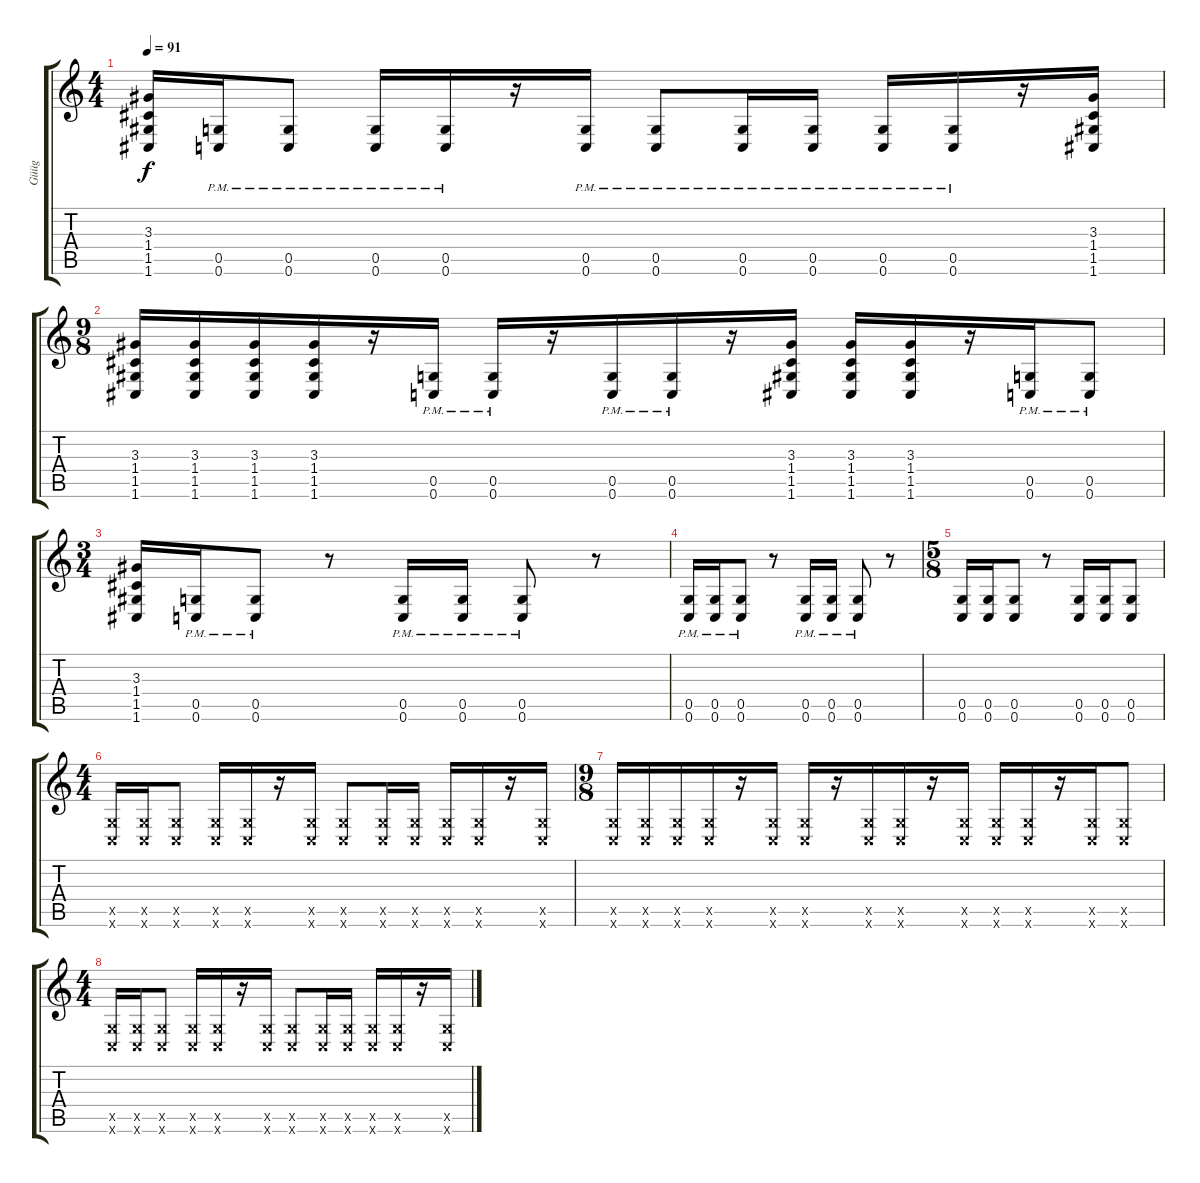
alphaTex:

\track ("Güüg" "Güüg") {instrument distortionguitar}
\staff {score tabs}
\tuning (D4 A3 F3 C3 G2 C2) {hide}
\ts (4 4)
\tempo 91
\clef g2
\ks c
(3.3 1.4 1.5 1.6).16{dy f} (0.5{pm} 0.6{pm}).16 (0.5{pm} 0.6{pm}).8 (0.5{pm} 0.6{pm}).16 (0.5{pm} 0.6{pm}).16 r.16 (0.5{pm} 0.6{pm}).16 (0.5{pm} 0.6{pm}).8 (0.5{pm} 0.6{pm}).16 (0.5{pm} 0.6{pm}).16 (0.5{pm} 0.6{pm}).16 (0.5{pm} 0.6{pm}).16 r.16 (3.3 1.4 1.5 1.6).16 |
\ts (9 8)
(3.3 1.4 1.5 1.6).16 (3.3 1.4 1.5 1.6).16 (3.3 1.4 1.5 1.6).16 (3.3 1.4 1.5 1.6).16 r.16 (0.5{pm} 0.6{pm}).16 (0.5{pm} 0.6{pm}).16 r.16 (0.5{pm} 0.6{pm}).16 (0.5{pm} 0.6{pm}).16 r.16 (3.3 1.4 1.5 1.6).16 (3.3 1.4 1.5 1.6).16 (3.3 1.4 1.5 1.6).16 r.16 (0.5{pm} 0.6{pm}).16 (0.5{pm} 0.6{pm}).8 |
\ts (3 4)
(3.3 1.4 1.5 1.6).16 (0.5{pm} 0.6{pm}).16 (0.5{pm} 0.6{pm}).8 r.8 (0.5{pm} 0.6{pm}).16 (0.5{pm} 0.6{pm}).16 (0.5{pm} 0.6{pm}).8 r.8 |
(0.5{pm} 0.6{pm}).16 (0.5{pm} 0.6{pm}).16 (0.5{pm} 0.6{pm}).8 r.8 (0.5{pm} 0.6{pm}).16 (0.5{pm} 0.6{pm}).16 (0.5{pm} 0.6{pm}).8 r.8 |
\ts (5 8)
(0.5 0.6).16 (0.5 0.6).16 (0.5 0.6).8 r.8 (0.5 0.6).16 (0.5 0.6).16 (0.5 0.6).8 |
\ts (4 4)
(0.5{x} 0.6{x}).16 (0.5{x} 0.6{x}).16 (0.5{x} 0.6{x}).8 (0.5{x} 0.6{x}).16 (0.5{x} 0.6{x}).16 r.16 (0.5{x} 0.6{x}).16 (0.5{x} 0.6{x}).8 (0.5{x} 0.6{x}).16 (0.5{x} 0.6{x}).16 (0.5{x} 0.6{x}).16 (0.5{x} 0.6{x}).16 r.16 (0.5{x} 0.6{x}).16 |
\ts (9 8)
(0.5{x} 0.6{x}).16 (0.5{x} 0.6{x}).16 (0.5{x} 0.6{x}).16 (0.5{x} 0.6{x}).16 r.16 (0.5{x} 0.6{x}).16 (0.5{x} 0.6{x}).16 r.16 (0.5{x} 0.6{x}).16 (0.5{x} 0.6{x}).16 r.16 (0.5{x} 0.6{x}).16 (0.5{x} 0.6{x}).16 (0.5{x} 0.6{x}).16 r.16 (0.5{x} 0.6{x}).16 (0.5{x} 0.6{x}).8 |
\ts (4 4)
(0.5{x} 0.6{x}).16 (0.5{x} 0.6{x}).16 (0.5{x} 0.6{x}).8 (0.5{x} 0.6{x}).16 (0.5{x} 0.6{x}).16 r.16 (0.5{x} 0.6{x}).16 (0.5{x} 0.6{x}).8 (0.5{x} 0.6{x}).16 (0.5{x} 0.6{x}).16 (0.5{x} 0.6{x}).16 (0.5{x} 0.6{x}).16 r.16 (0.5{x} 0.6{x}).16
